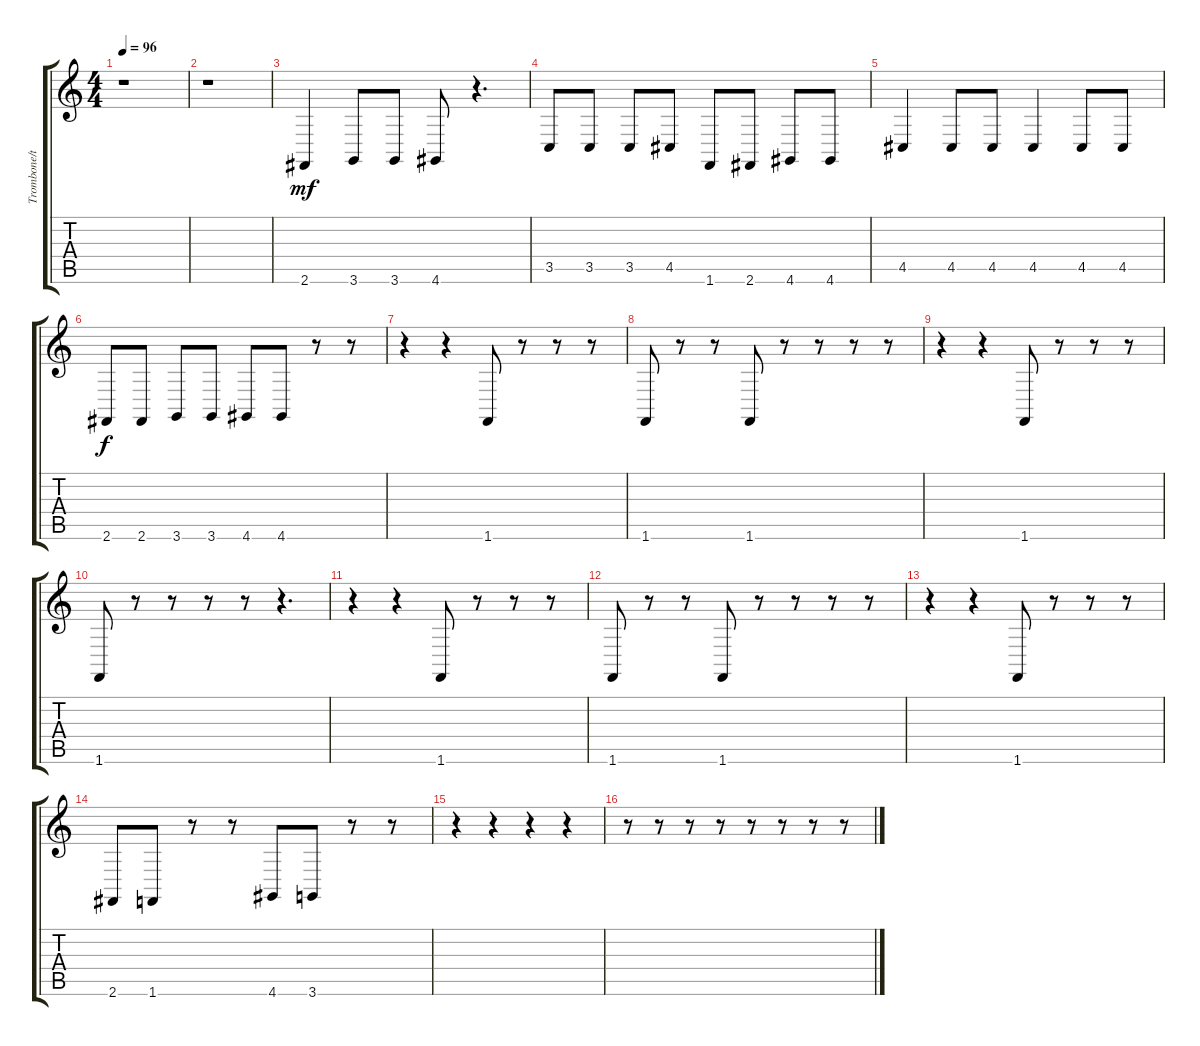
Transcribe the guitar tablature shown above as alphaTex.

\track ("Trombone/tuba" "Trombone/t") {instrument trombone}
\staff {score tabs}
\tuning (E4 B3 G3 D3 A2 E2) {hide}
\ts (4 4)
\tempo 96
\clef g2
\ks c
r.1{dy pp} |
r.1 |
2.6.4{dy mf} 3.6.8 3.6.8 4.6.8 r.4{d} |
3.5.8 3.5.8 3.5.8 4.5.8 1.6.8 2.6.8 4.6.8 4.6.8 |
4.5.4 4.5.8 4.5.8 4.5.4 4.5.8 4.5.8 |
2.6.8{dy f} 2.6.8 3.6.8 3.6.8 4.6.8 4.6.8 r.8 r.8 |
r.4 r.4 1.6.8 r.8 r.8 r.8 |
1.6.8 r.8 r.8 1.6.8 r.8 r.8 r.8 r.8 |
r.4 r.4 1.6.8 r.8 r.8 r.8 |
1.6.8 r.8 r.8 r.8 r.8 r.4{d} |
r.4 r.4 1.6.8 r.8 r.8 r.8 |
1.6.8 r.8 r.8 1.6.8 r.8 r.8 r.8 r.8 |
r.4 r.4 1.6.8 r.8 r.8 r.8 |
2.6.8 1.6.8 r.8 r.8 4.6.8 3.6.8 r.8 r.8 |
r.4 r.4 r.4 r.4 |
r.8 r.8 r.8 r.8 r.8 r.8 r.8 r.8
